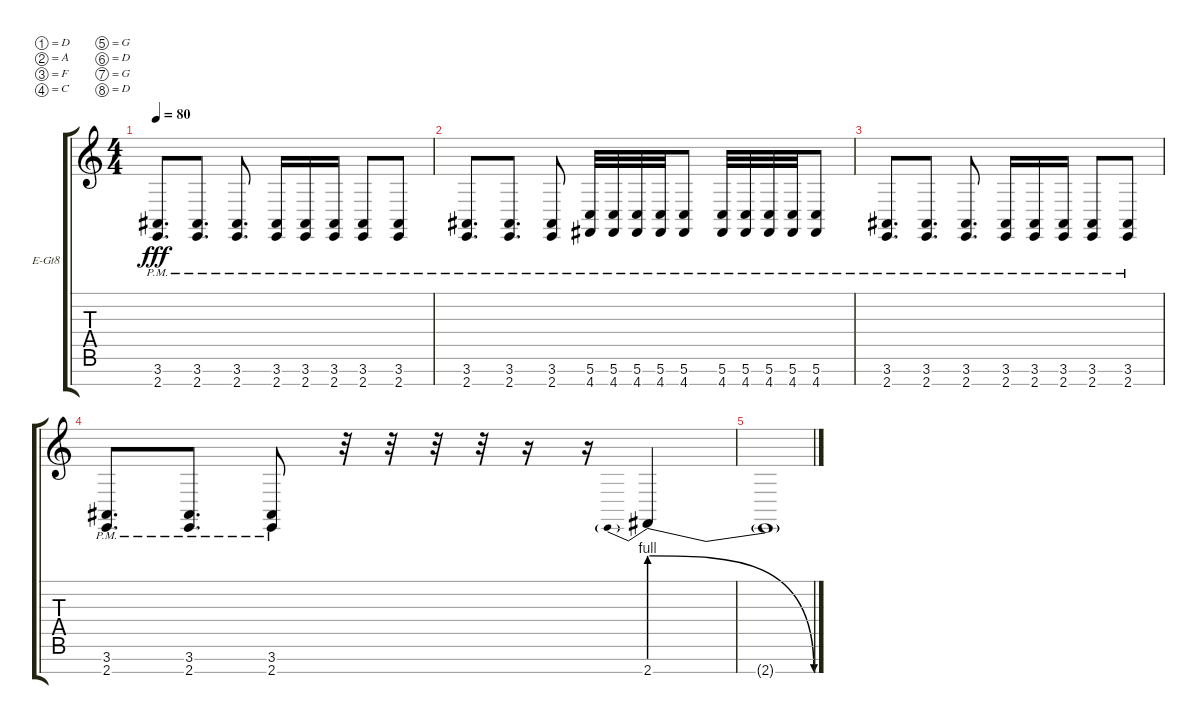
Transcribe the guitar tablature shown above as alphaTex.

\bracketExtendMode groupsimilarinstruments
\firstSystemTrackNameOrientation horizontal
\otherSystemsTrackNameOrientation horizontal
\track ("Sam" "E-Gt8") {instrument overdrivenguitar}
\staff {score tabs}
\tuning (D4 A3 F3 C3 G2 D2 G1 D1)
\ts (4 4)
\tempo 80
\clef g2
\ks c
(2.8{pm} 3.7{pm}).8{d dy fff} (2.8{pm} 3.7{pm}).8{d} (2.8{pm} 3.7{pm}).8{d} (2.8{pm} 3.7{pm}).16 (2.8{pm} 3.7{pm}).16 (2.8{pm} 3.7{pm}).16 (2.8{pm} 3.7{pm}).8 (2.8{pm} 3.7{pm}).8 |
(2.8{pm} 3.7{pm}).8{d} (2.8{pm} 3.7{pm}).8{d} (2.8{pm} 3.7{pm}).8 (4.8{pm} 5.7{pm}).32 (4.8{pm} 5.7{pm}).32 (4.8{pm} 5.7{pm}).32 (4.8{pm} 5.7{pm}).32 (4.8{pm} 5.7{pm}).8 (4.8{pm} 5.7{pm}).32 (4.8{pm} 5.7{pm}).32 (4.8{pm} 5.7{pm}).32 (4.8{pm} 5.7{pm}).32 (4.8{pm} 5.7{pm}).8 |
(2.8{pm} 3.7{pm}).8{d} (2.8{pm} 3.7{pm}).8{d} (2.8{pm} 3.7{pm}).8{d} (2.8{pm} 3.7{pm}).16 (2.8{pm} 3.7{pm}).16 (2.8{pm} 3.7{pm}).16 (2.8{pm} 3.7{pm}).8 (2.8{pm} 3.7{pm}).8 |
(2.8{pm} 3.7{pm}).8{d} (2.8{pm} 3.7{pm}).8{d} (2.8{pm} 3.7{pm}).8 r.32 r.32 r.32 r.32 r.16 r.16 2.8{be (prebendrelease 0 4 59.4 0)}.4 |
2.8{t}.1
